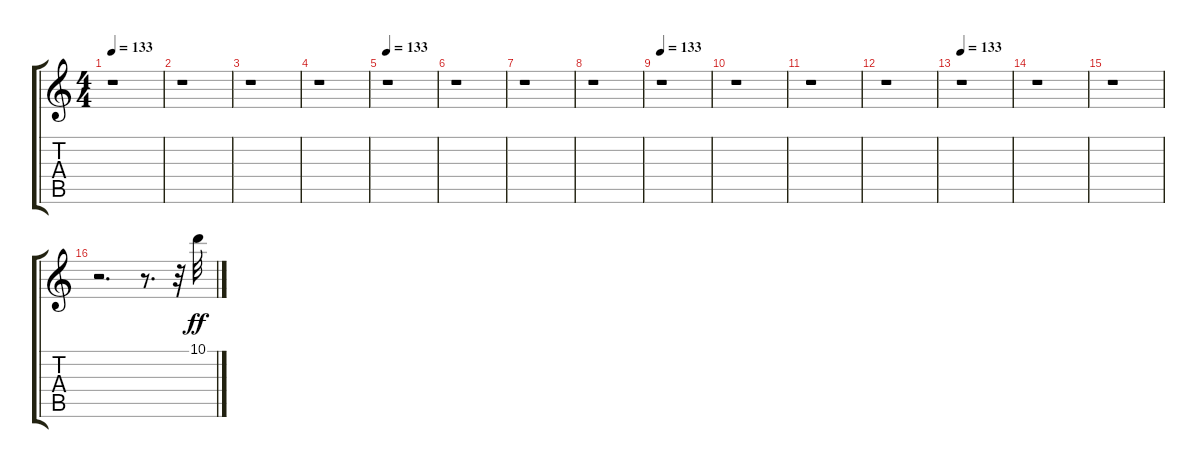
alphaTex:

\track "" {instrument electricbassfinger}
\staff {score tabs}
\tuning (E4 B3 G3 D3 A2 E2) {hide}
\ts (4 4)
\tempo 133
\clef g2
\ks c
r.1{dy ff} |
r.1 |
r.1 |
r.1 |
\tempo 133
r.1 |
r.1 |
r.1 |
r.1 |
\tempo 133
r.1 |
r.1 |
r.1 |
r.1 |
\tempo 133
r.1 |
r.1 |
r.1 |
r.2{d} r.8{d} r.32 10.1.32
